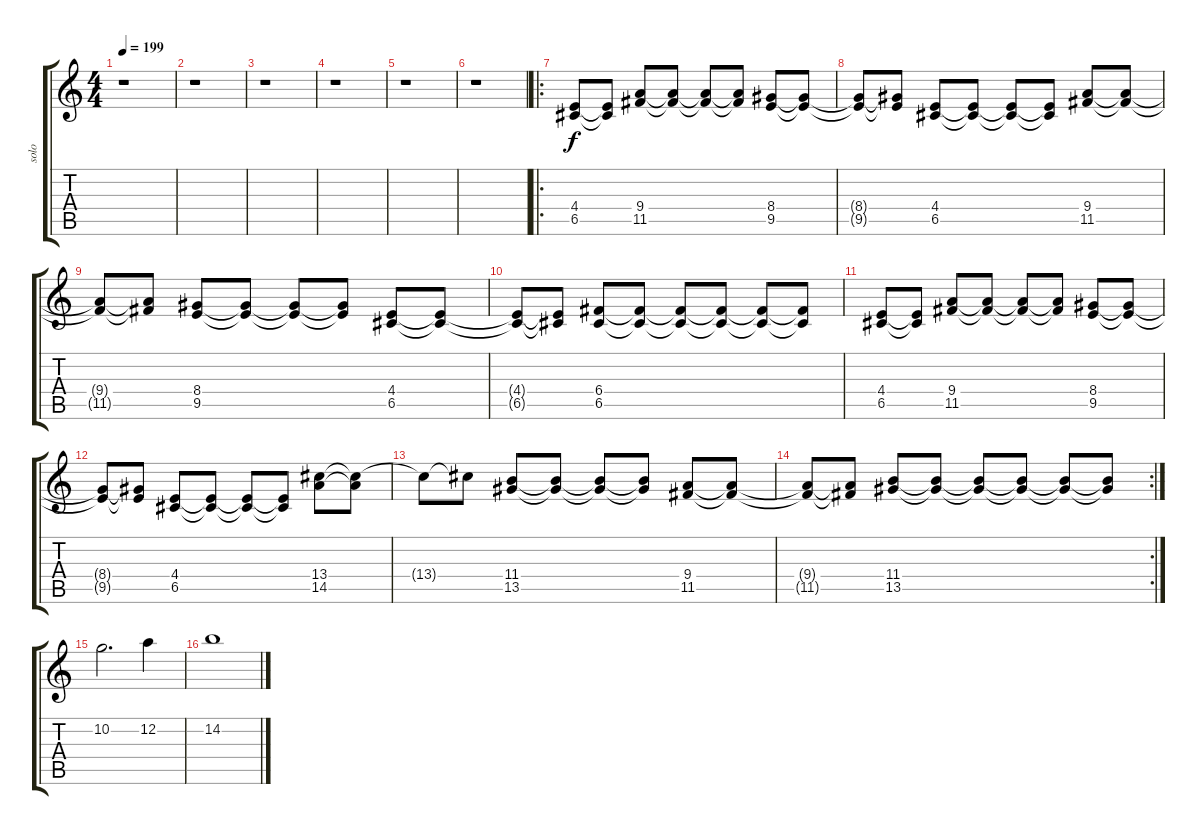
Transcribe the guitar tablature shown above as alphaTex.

\track ("solo" "solo") {instrument distortionguitar}
\staff {score tabs}
\tuning (D4 A3 F3 C3 G2 D2) {hide}
\ts (4 4)
\tempo 199
\clef g2
\ks c
r.1{dy f} |
r.1 |
r.1 |
r.1 |
r.1 |
r.1 |
\ro
(4.4 6.5).8 (4.4{t} 6.5{t}).8 (9.4 11.5).8 (9.4{t} 11.5{t}).8 (9.4{t} 11.5{t}).8 (9.4{t} 11.5{t}).8 (8.4 9.5).8 (8.4{t} 9.5{t}).8 |
(8.4{t} 9.5{t}).8 (8.4{t} 9.5{t}).8 (4.4 6.5).8 (4.4{t} 6.5{t}).8 (4.4{t} 6.5{t}).8 (4.4{t} 6.5{t}).8 (9.4 11.5).8 (9.4{t} 11.5{t}).8 |
(9.4{t} 11.5{t}).8 (9.4{t} 11.5{t}).8 (8.4 9.5).8 (8.4{t} 9.5{t}).8 (8.4{t} 9.5{t}).8 (8.4{t} 9.5{t}).8 (4.4 6.5).8 (4.4{t} 6.5{t}).8 |
(4.4{t} 6.5{t}).8 (4.4{t} 6.5{t}).8 (6.4 6.5).8 (6.4{t} 6.5{t}).8 (6.4{t} 6.5{t}).8 (6.4{t} 6.5{t}).8 (6.4{t} 6.5{t}).8 (6.4{t} 6.5{t}).8 |
(4.4 6.5).8 (4.4{t} 6.5{t}).8 (9.4 11.5).8 (9.4{t} 11.5{t}).8 (9.4{t} 11.5{t}).8 (9.4{t} 11.5{t}).8 (8.4 9.5).8 (8.4{t} 9.5{t}).8 |
(8.4{t} 9.5{t}).8 (8.4{t} 9.5{t}).8 (4.4 6.5).8 (4.4{t} 6.5{t}).8 (4.4{t} 6.5{t}).8 (4.4{t} 6.5{t}).8 (13.4 14.5).8 (13.4{t} 14.5{t}).8 |
13.4{t}.8 13.4{t}.8 (11.4 13.5).8 (11.4{t} 13.5{t}).8 (11.4{t} 13.5{t}).8 (11.4{t} 13.5{t}).8 (9.4 11.5).8 (9.4{t} 11.5{t}).8 |
\rc 2
(9.4{t} 11.5{t}).8 (9.4{t} 11.5{t}).8 (11.4 13.5).8 (11.4{t} 13.5{t}).8 (11.4{t} 13.5{t}).8 (11.4{t} 13.5{t}).8 (11.4{t} 13.5{t}).8 (11.4{t} 13.5{t}).8 |
10.2.2{d} 12.2.4 |
14.2.1
